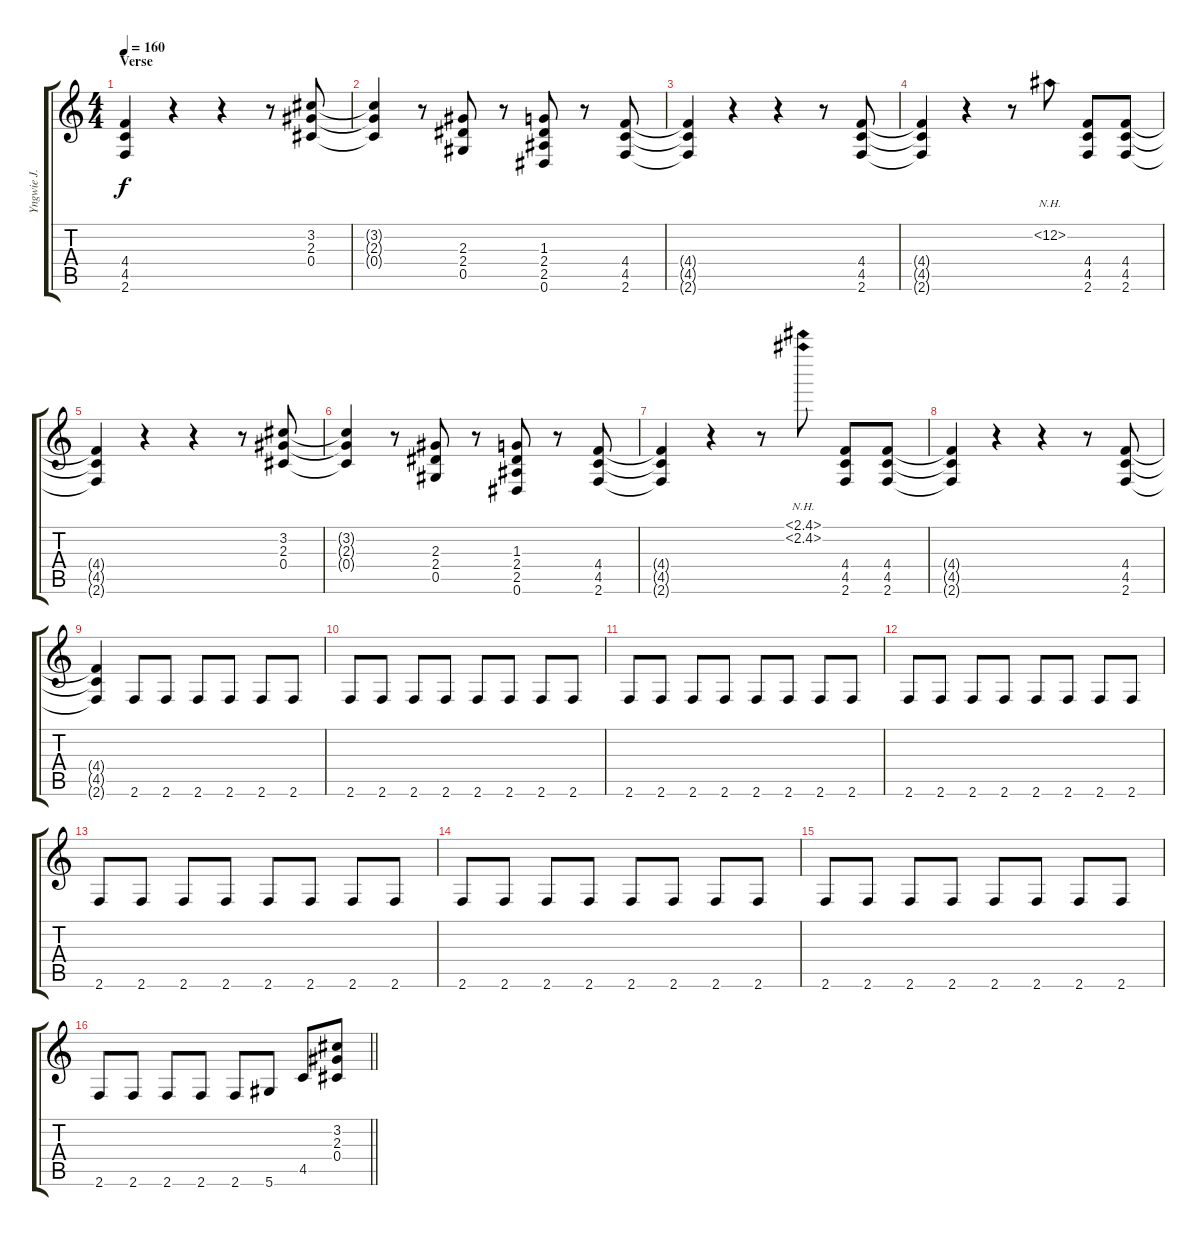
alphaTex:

\track ("Yngwie J. Malmsteen" "Yngwie J. ") {instrument overdrivenguitar}
\staff {score tabs}
\tuning (Eb4 Bb3 Gb3 Db3 Ab2 Eb2) {hide}
\ts (4 4)
\section ("" "Verse")
\tempo 160
\clef g2
\ks c
(4.4{t} 4.5{t} 2.6{t}).4{dy f} r.4 r.4 r.8 (3.2 2.3 0.4).8 |
(3.2{t} 2.3{t} 0.4{t}).4 r.8 (2.3 2.4 0.5).8 r.8 (1.3 2.4 2.5 0.6).8 r.8 (4.4 4.5 2.6).8 |
(4.4{t} 4.5{t} 2.6{t}).4 r.4 r.4 r.8 (4.4 4.5 2.6).8 |
(4.4{t} 4.5{t} 2.6{t}).4 r.4 r.8 0.2{nh}.8 (4.4 4.5 2.6).8 (4.4 4.5 2.6).8 |
(4.4{t} 4.5{t} 2.6{t}).4 r.4 r.4 r.8 (3.2 2.3 0.4).8 |
(3.2{t} 2.3{t} 0.4{t}).4 r.8 (2.3 2.4 0.5).8 r.8 (1.3 2.4 2.5 0.6).8 r.8 (4.4 4.5 2.6).8 |
(4.4{t} 4.5{t} 2.6{t}).4 r.4 r.8 (2.1{nh} 2.2{nh}).8 (4.4 4.5 2.6).8 (4.4 4.5 2.6).8 |
(4.4{t} 4.5{t} 2.6{t}).4 r.4 r.4 r.8 (4.4 4.5 2.6).8 |
(4.4{t} 4.5{t} 2.6{t}).4 2.6.8 2.6.8 2.6.8 2.6.8 2.6.8 2.6.8 |
2.6.8 2.6.8 2.6.8 2.6.8 2.6.8 2.6.8 2.6.8 2.6.8 |
2.6.8 2.6.8 2.6.8 2.6.8 2.6.8 2.6.8 2.6.8 2.6.8 |
2.6.8 2.6.8 2.6.8 2.6.8 2.6.8 2.6.8 2.6.8 2.6.8 |
2.6.8 2.6.8 2.6.8 2.6.8 2.6.8 2.6.8 2.6.8 2.6.8 |
2.6.8 2.6.8 2.6.8 2.6.8 2.6.8 2.6.8 2.6.8 2.6.8 |
2.6.8 2.6.8 2.6.8 2.6.8 2.6.8 2.6.8 2.6.8 2.6.8 |
\barLineRight lightlight
2.6.8 2.6.8 2.6.8 2.6.8 2.6.8 5.6.8 4.5.8 (3.2 2.3 0.4).8
